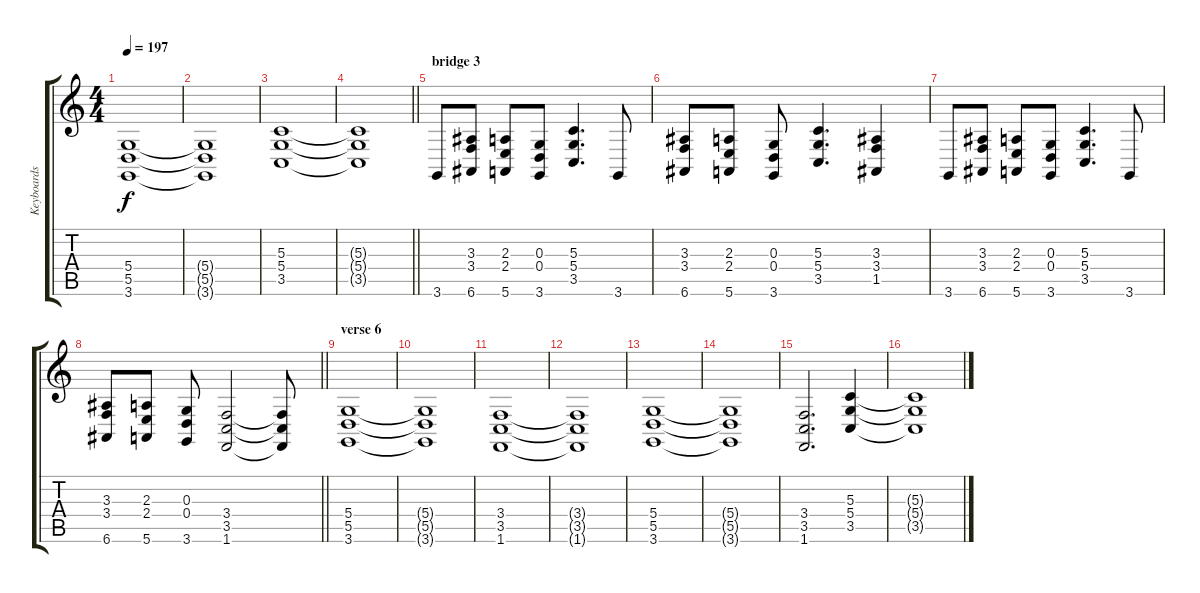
\track ("Keyboards and Synths (Lord)" "Keyboards ") {instrument drawbarorgan}
\staff {score tabs}
\tuning (E4 B3 G3 D3 A2 E2) {hide}
\ts (4 4)
\tempo 197
\clef g2
\ks c
(5.4 5.5 3.6).1{dy f} |
(5.4{t} 5.5{t} 3.6{t}).1 |
(5.3 5.4 3.5).1 |
\barLineRight lightlight
(5.3{t} 5.4{t} 3.5{t}).1 |
\section ("" "bridge 3")
3.6.8 (3.3 3.4 6.6).8 (2.3 2.4 5.6).8 (0.3 0.4 3.6).8 (5.3 5.4 3.5).4{d} 3.6.8 |
(3.3 3.4 6.6).8 (2.3 2.4 5.6).8 (0.3 0.4 3.6).8 (5.3 5.4 3.5).4{d} (3.3 3.4 1.5).4 |
3.6.8 (3.3 3.4 6.6).8 (2.3 2.4 5.6).8 (0.3 0.4 3.6).8 (5.3 5.4 3.5).4{d} 3.6.8 |
\barLineRight lightlight
(3.3 3.4 6.6).8 (2.3 2.4 5.6).8 (0.3 0.4 3.6).8 (3.4 3.5 1.6).2 (3.4{t} 3.5{t} 1.6{t}).8 |
\section ("" "verse 6")
(5.4 5.5 3.6).1 |
(5.4{t} 5.5{t} 3.6{t}).1 |
(3.4 3.5 1.6).1 |
(3.4{t} 3.5{t} 1.6{t}).1 |
(5.4 5.5 3.6).1 |
(5.4{t} 5.5{t} 3.6{t}).1 |
(3.4 3.5 1.6).2{d} (5.3 5.4 3.5).4 |
(5.3{t} 5.4{t} 3.5{t}).1
